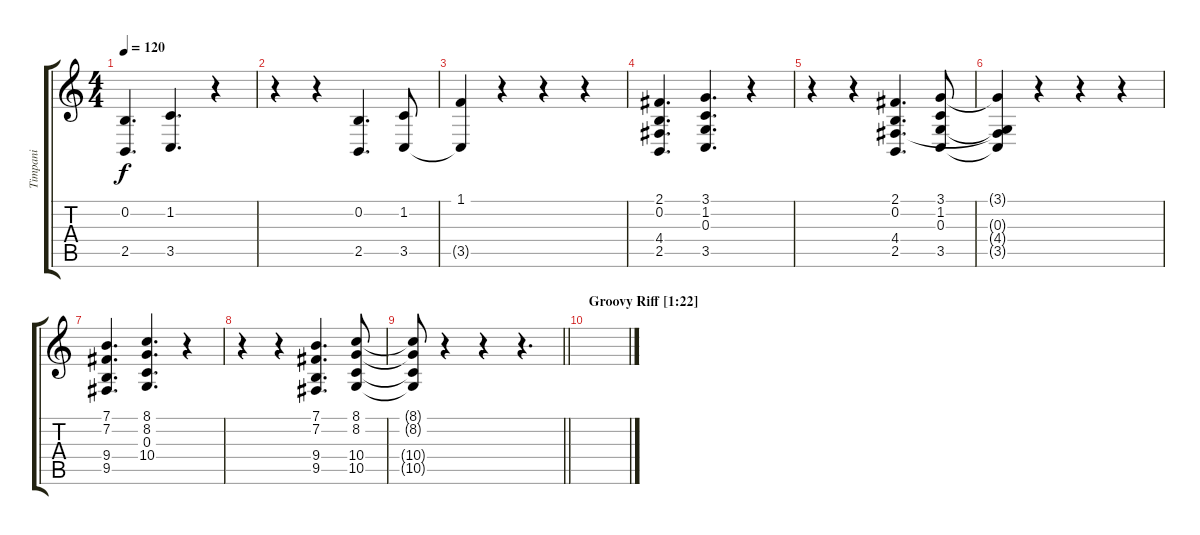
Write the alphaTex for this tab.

\track ("Timpani" "Timpani") {instrument timpani}
\staff {score tabs}
\tuning (E4 B3 G3 D3 A2 E2) {hide}
\ts (4 4)
\tempo 120
\clef g2
\ks c
(0.2 2.5).4{d dy f volume 6} (1.2 3.5).4{d} r.4 |
r.4 r.4 (0.2 2.5).4{d} (1.2 3.5).8 |
(1.1{t} 3.5{t}).4 r.4 r.4 r.4 |
(2.1 0.2 4.4 2.5).4{d volume 7} (3.1 1.2 0.3 3.5).4{d} r.4 |
r.4 r.4 (2.1 0.2 4.4 2.5).4{d} (3.1 1.2 0.3 3.5).8 |
(3.1{t} 0.3{t} 4.4{t} 3.5{t}).4 r.4 r.4 r.4 |
(7.1 7.2 9.4 9.5).4{d volume 8} (8.1 8.2 0.3 10.4).4{d} r.4 |
r.4 r.4 (7.1 7.2 9.4 9.5).4{d} (8.1 8.2 10.4 10.5).8 |
\barLineRight lightlight
(8.1{t} 8.2{t} 10.4{t} 10.5{t}).8 r.4 r.4 r.4{d} |
\section ("" "Groovy Riff [1:22]")
